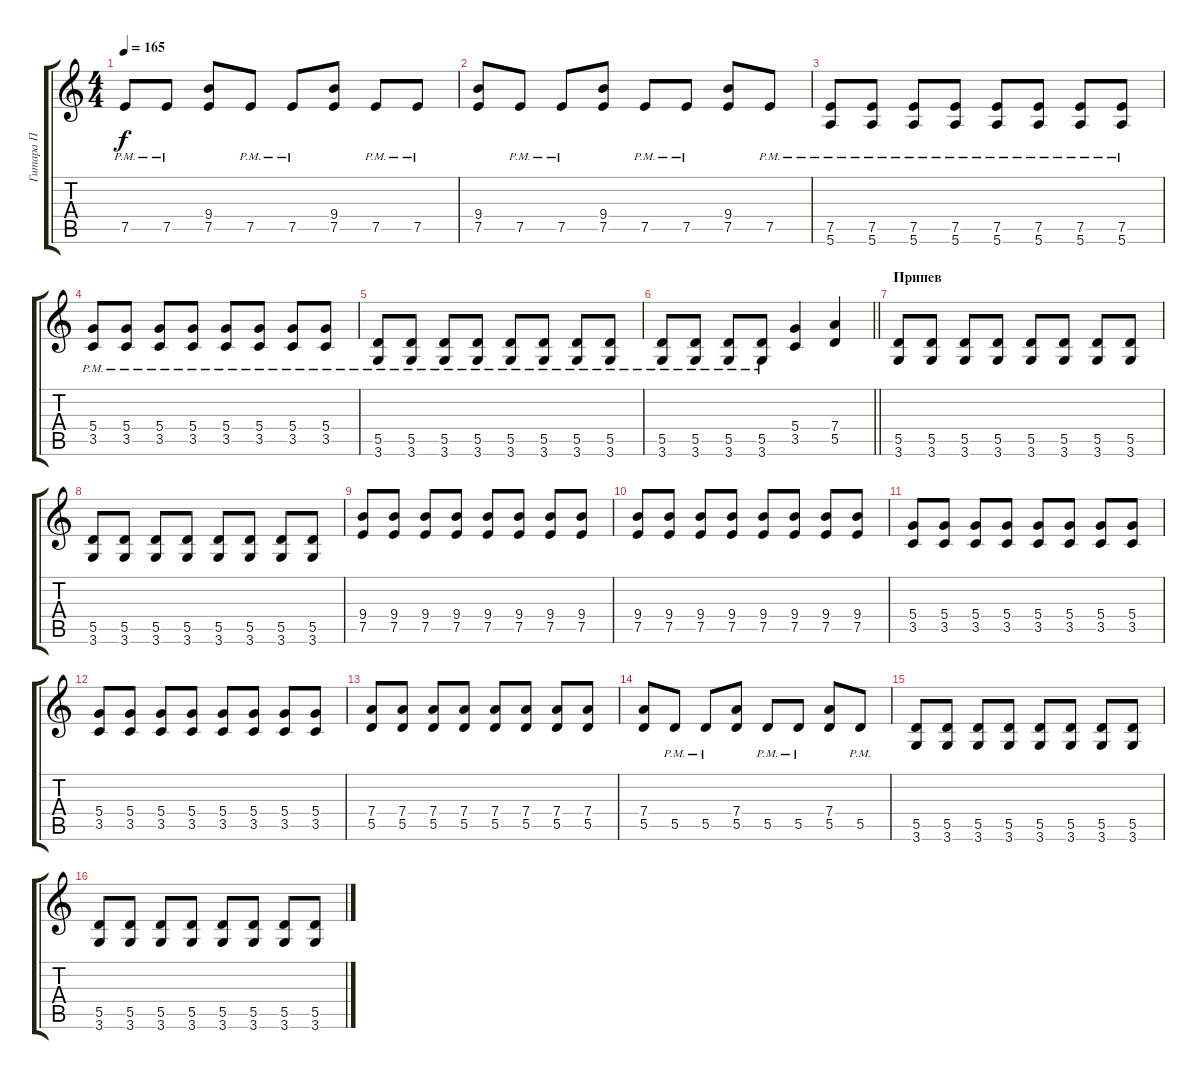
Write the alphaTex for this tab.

\track ("Гитара П" "Гитара П") {instrument overdrivenguitar}
\staff {score tabs}
\tuning (E4 B3 G3 D3 A2 E2) {hide}
\ts (4 4)
\tempo 165
\clef g2
\ks c
7.5{pm}.8{dy f} 7.5{pm}.8 (9.4 7.5).8 7.5{pm}.8 7.5{pm}.8 (9.4 7.5).8 7.5{pm}.8 7.5{pm}.8 |
(9.4 7.5).8 7.5{pm}.8 7.5{pm}.8 (9.4 7.5).8 7.5{pm}.8 7.5{pm}.8 (9.4 7.5).8 7.5{pm}.8 |
(7.5{pm} 5.6{pm}).8 (7.5{pm} 5.6{pm}).8 (7.5{pm} 5.6{pm}).8 (7.5{pm} 5.6{pm}).8 (7.5{pm} 5.6{pm}).8 (7.5{pm} 5.6{pm}).8 (7.5{pm} 5.6{pm}).8 (7.5{pm} 5.6{pm}).8 |
(5.4{pm} 3.5{pm}).8 (5.4{pm} 3.5{pm}).8 (5.4{pm} 3.5{pm}).8 (5.4{pm} 3.5{pm}).8 (5.4{pm} 3.5{pm}).8 (5.4{pm} 3.5{pm}).8 (5.4{pm} 3.5{pm}).8 (5.4{pm} 3.5{pm}).8 |
(5.5{pm} 3.6{pm}).8 (5.5{pm} 3.6{pm}).8 (5.5{pm} 3.6{pm}).8 (5.5{pm} 3.6{pm}).8 (5.5{pm} 3.6{pm}).8 (5.5{pm} 3.6{pm}).8 (5.5{pm} 3.6{pm}).8 (5.5{pm} 3.6{pm}).8 |
\barLineRight lightlight
(5.5{pm} 3.6{pm}).8 (5.5{pm} 3.6{pm}).8 (5.5{pm} 3.6{pm}).8 (5.5{pm} 3.6{pm}).8 (5.4 3.5).4 (7.4 5.5).4 |
\section ("" "Припев")
(5.5 3.6).8 (5.5 3.6).8 (5.5 3.6).8 (5.5 3.6).8 (5.5 3.6).8 (5.5 3.6).8 (5.5 3.6).8 (5.5 3.6).8 |
(5.5 3.6).8 (5.5 3.6).8 (5.5 3.6).8 (5.5 3.6).8 (5.5 3.6).8 (5.5 3.6).8 (5.5 3.6).8 (5.5 3.6).8 |
(9.4 7.5).8 (9.4 7.5).8 (9.4 7.5).8 (9.4 7.5).8 (9.4 7.5).8 (9.4 7.5).8 (9.4 7.5).8 (9.4 7.5).8 |
(9.4 7.5).8 (9.4 7.5).8 (9.4 7.5).8 (9.4 7.5).8 (9.4 7.5).8 (9.4 7.5).8 (9.4 7.5).8 (9.4 7.5).8 |
(5.4 3.5).8 (5.4 3.5).8 (5.4 3.5).8 (5.4 3.5).8 (5.4 3.5).8 (5.4 3.5).8 (5.4 3.5).8 (5.4 3.5).8 |
(5.4 3.5).8 (5.4 3.5).8 (5.4 3.5).8 (5.4 3.5).8 (5.4 3.5).8 (5.4 3.5).8 (5.4 3.5).8 (5.4 3.5).8 |
(7.4 5.5).8 (7.4 5.5).8 (7.4 5.5).8 (7.4 5.5).8 (7.4 5.5).8 (7.4 5.5).8 (7.4 5.5).8 (7.4 5.5).8 |
(7.4 5.5).8 5.5{pm}.8 5.5{pm}.8 (7.4 5.5).8 5.5{pm}.8 5.5{pm}.8 (7.4 5.5).8 5.5{pm}.8 |
(5.5 3.6).8 (5.5 3.6).8 (5.5 3.6).8 (5.5 3.6).8 (5.5 3.6).8 (5.5 3.6).8 (5.5 3.6).8 (5.5 3.6).8 |
(5.5 3.6).8 (5.5 3.6).8 (5.5 3.6).8 (5.5 3.6).8 (5.5 3.6).8 (5.5 3.6).8 (5.5 3.6).8 (5.5 3.6).8
